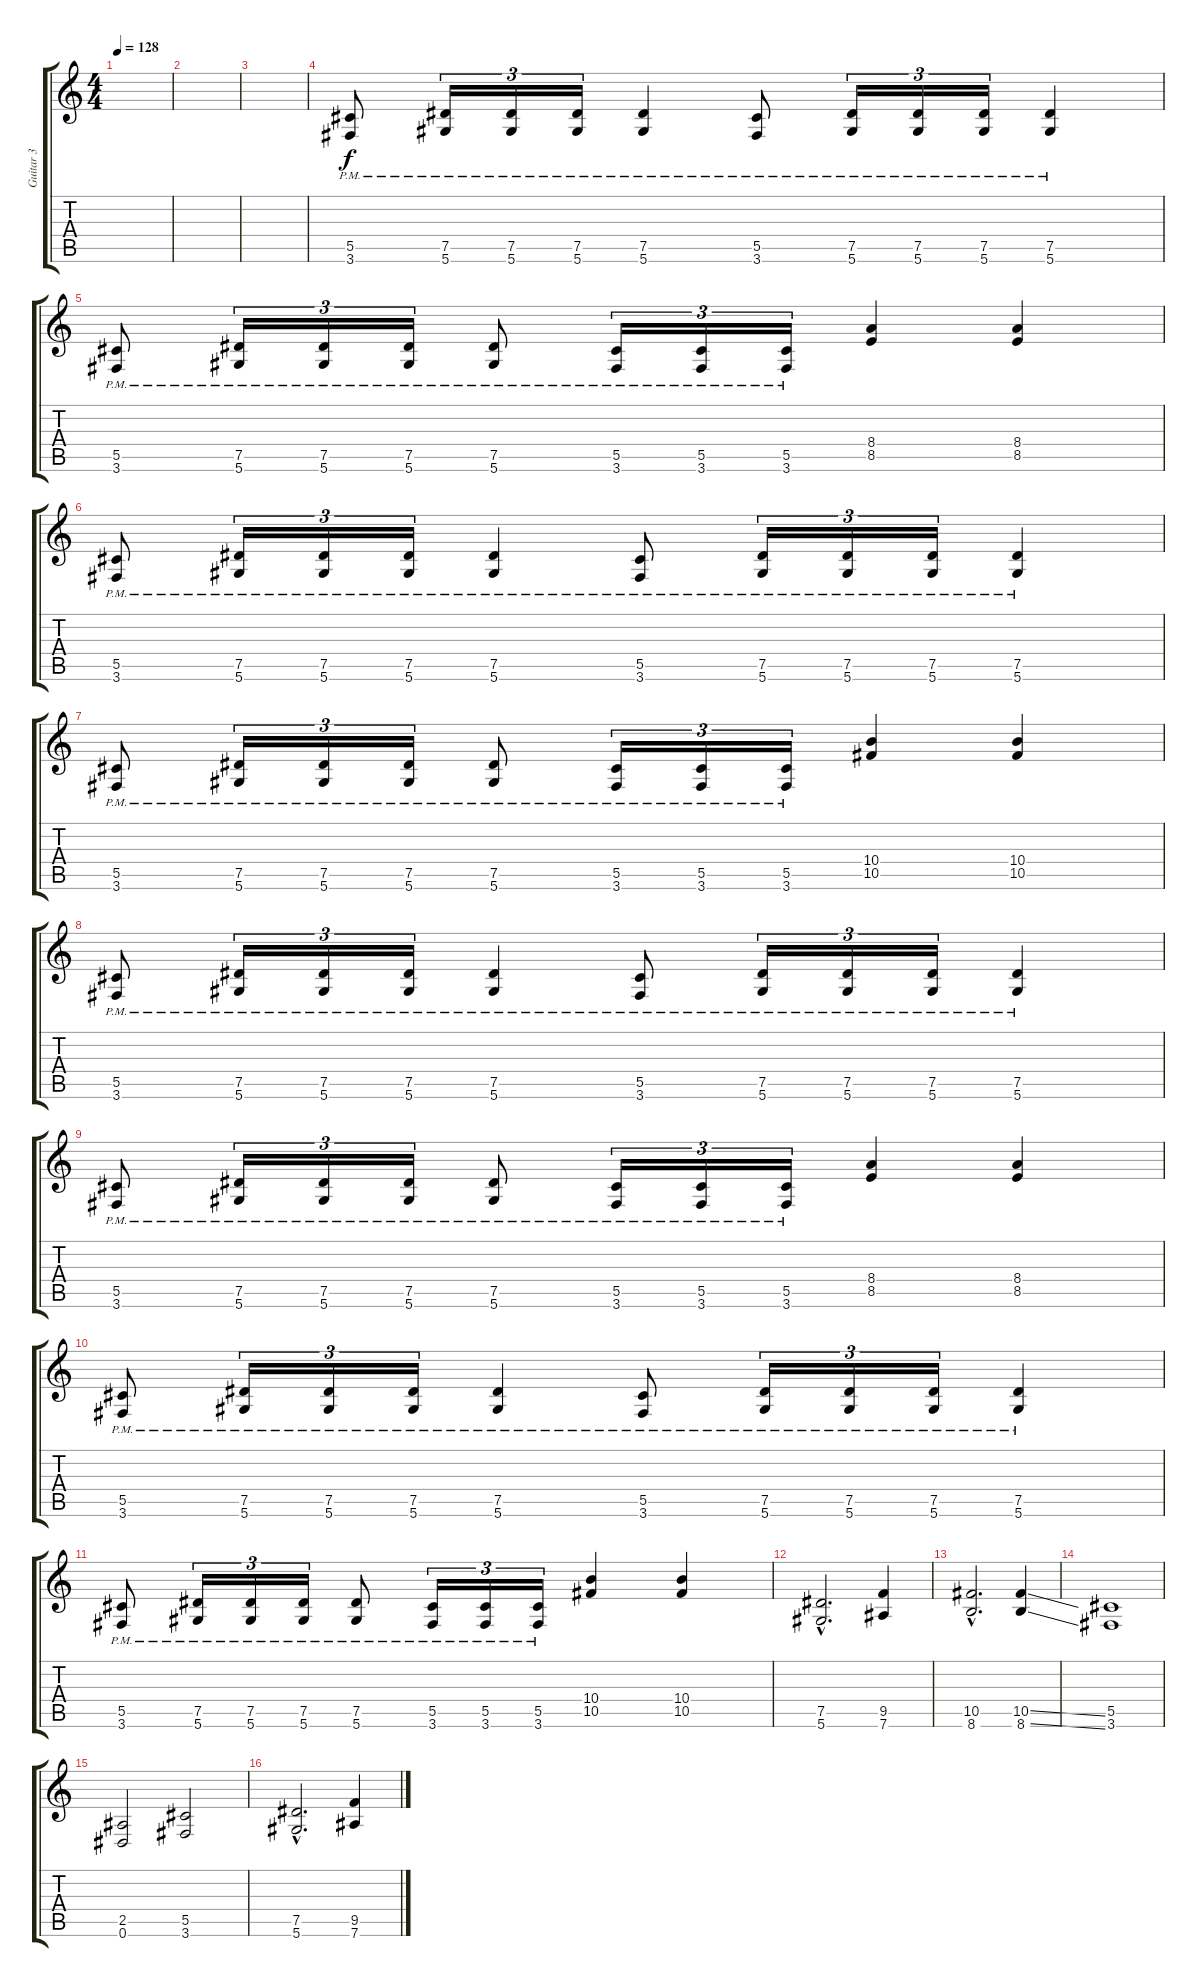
\track ("Guitar 3" "Guitar 3") {instrument overdrivenguitar}
\staff {score tabs}
\tuning (Eb4 Bb3 Gb3 Db3 Ab2 Eb2) {hide}
\ts (4 4)
\tempo 128
\clef g2
\ks c
|
|
|
\section ("" "")
(5.5{pm} 3.6{pm}).8{volume 10 balance 14 instrument overdrivenguitar} (7.5{pm} 5.6{pm}).16{tu (3 2)} (7.5{pm} 5.6{pm}).16{tu (3 2)} (7.5{pm} 5.6{pm}).16{tu (3 2)} (7.5{pm} 5.6{pm}).4 (5.5{pm} 3.6{pm}).8 (7.5{pm} 5.6{pm}).16{tu (3 2)} (7.5{pm} 5.6{pm}).16{tu (3 2)} (7.5{pm} 5.6{pm}).16{tu (3 2)} (7.5{pm} 5.6{pm}).4 |
(5.5{pm} 3.6{pm}).8 (7.5{pm} 5.6{pm}).16{tu (3 2)} (7.5{pm} 5.6{pm}).16{tu (3 2)} (7.5{pm} 5.6{pm}).16{tu (3 2)} (7.5{pm} 5.6{pm}).8 (5.5{pm} 3.6{pm}).16{tu (3 2)} (5.5{pm} 3.6{pm}).16{tu (3 2)} (5.5{pm} 3.6{pm}).16{tu (3 2)} (8.4 8.5).4 (8.4 8.5).4 |
(5.5{pm} 3.6{pm}).8 (7.5{pm} 5.6{pm}).16{tu (3 2)} (7.5{pm} 5.6{pm}).16{tu (3 2)} (7.5{pm} 5.6{pm}).16{tu (3 2)} (7.5{pm} 5.6{pm}).4 (5.5{pm} 3.6{pm}).8 (7.5{pm} 5.6{pm}).16{tu (3 2)} (7.5{pm} 5.6{pm}).16{tu (3 2)} (7.5{pm} 5.6{pm}).16{tu (3 2)} (7.5{pm} 5.6{pm}).4 |
(5.5{pm} 3.6{pm}).8 (7.5{pm} 5.6{pm}).16{tu (3 2)} (7.5{pm} 5.6{pm}).16{tu (3 2)} (7.5{pm} 5.6{pm}).16{tu (3 2)} (7.5{pm} 5.6{pm}).8 (5.5{pm} 3.6{pm}).16{tu (3 2)} (5.5{pm} 3.6{pm}).16{tu (3 2)} (5.5{pm} 3.6{pm}).16{tu (3 2)} (10.4 10.5).4 (10.4 10.5).4 |
(5.5{pm} 3.6{pm}).8 (7.5{pm} 5.6{pm}).16{tu (3 2)} (7.5{pm} 5.6{pm}).16{tu (3 2)} (7.5{pm} 5.6{pm}).16{tu (3 2)} (7.5{pm} 5.6{pm}).4 (5.5{pm} 3.6{pm}).8 (7.5{pm} 5.6{pm}).16{tu (3 2)} (7.5{pm} 5.6{pm}).16{tu (3 2)} (7.5{pm} 5.6{pm}).16{tu (3 2)} (7.5{pm} 5.6{pm}).4 |
(5.5{pm} 3.6{pm}).8 (7.5{pm} 5.6{pm}).16{tu (3 2)} (7.5{pm} 5.6{pm}).16{tu (3 2)} (7.5{pm} 5.6{pm}).16{tu (3 2)} (7.5{pm} 5.6{pm}).8 (5.5{pm} 3.6{pm}).16{tu (3 2)} (5.5{pm} 3.6{pm}).16{tu (3 2)} (5.5{pm} 3.6{pm}).16{tu (3 2)} (8.4 8.5).4 (8.4 8.5).4 |
(5.5{pm} 3.6{pm}).8 (7.5{pm} 5.6{pm}).16{tu (3 2)} (7.5{pm} 5.6{pm}).16{tu (3 2)} (7.5{pm} 5.6{pm}).16{tu (3 2)} (7.5{pm} 5.6{pm}).4 (5.5{pm} 3.6{pm}).8 (7.5{pm} 5.6{pm}).16{tu (3 2)} (7.5{pm} 5.6{pm}).16{tu (3 2)} (7.5{pm} 5.6{pm}).16{tu (3 2)} (7.5{pm} 5.6{pm}).4 |
(5.5{pm} 3.6{pm}).8 (7.5{pm} 5.6{pm}).16{tu (3 2)} (7.5{pm} 5.6{pm}).16{tu (3 2)} (7.5{pm} 5.6{pm}).16{tu (3 2)} (7.5{pm} 5.6{pm}).8 (5.5{pm} 3.6{pm}).16{tu (3 2)} (5.5{pm} 3.6{pm}).16{tu (3 2)} (5.5{pm} 3.6{pm}).16{tu (3 2)} (10.4 10.5).4 (10.4 10.5).4 |
\section ("" "")
(7.5{hac} 5.6{hac}).2{d} (9.5 7.6).4 |
(10.5{hac} 8.6{hac}).2{d} (10.5{ss} 8.6{ss}).4 |
(5.5 3.6).1 |
(2.5 0.6).2 (5.5 3.6).2 |
(7.5{hac} 5.6{hac}).2{d} (9.5 7.6).4
